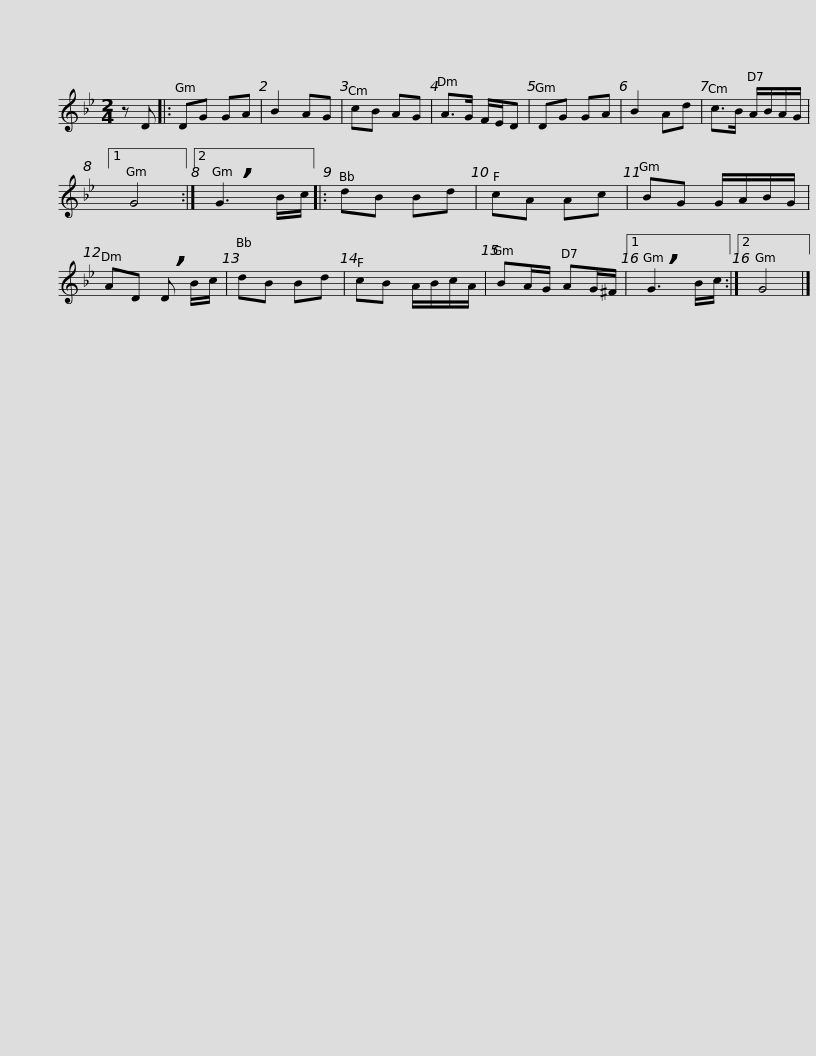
X:1
L:1/8
M:2/4
I:linebreak $
K:Bb
V:1 treble
V:1
 z D |: DG GA | B2 AG | cB AG | A>G F/E/D |$ %5
 DG GA | B2 Ad | c>B A/B/A/G/ |1 G4 :|2 !breath!G3 B/c/ |:$ %10
 dB Bd | cA Ac | BG G/A/B/G/ | AD !breath!D B/c/ |$ dB Bd | %15
 cB A/B/c/A/ | BA/G/ AG/^F/ |1 !breath!G3 B/c/ :|2 G4 |] %19
